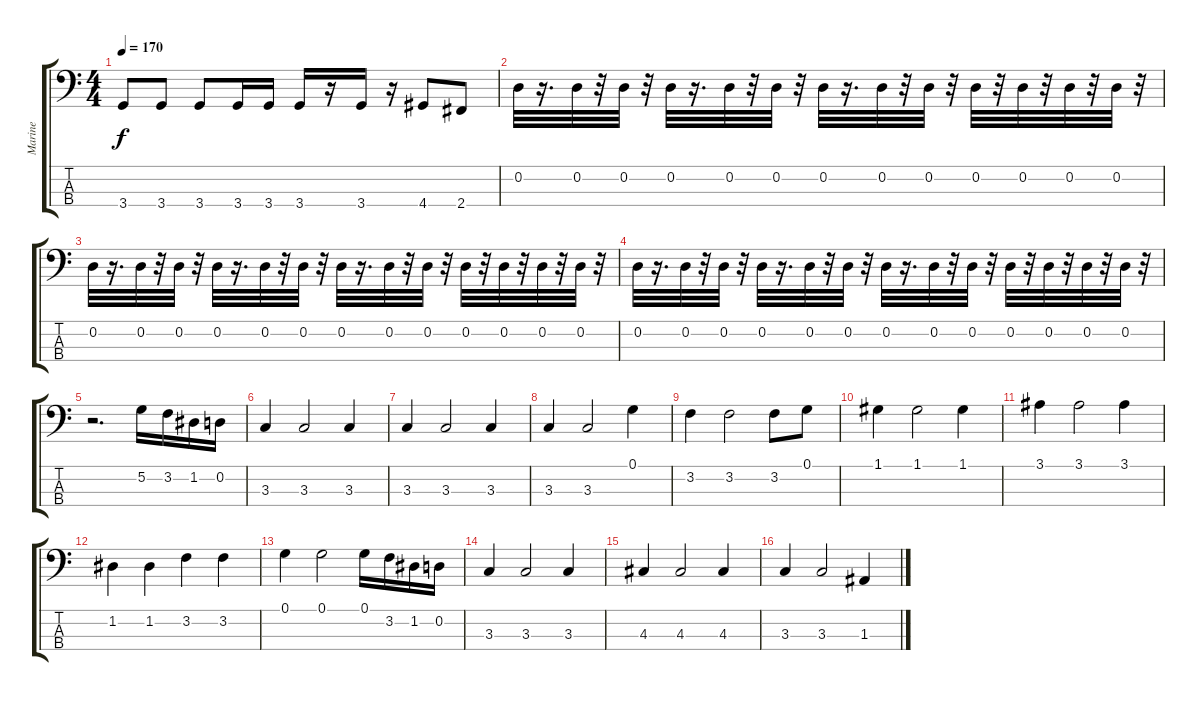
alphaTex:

\track ("Marine" "Marine") {instrument electricbassfinger}
\staff {score tabs}
\tuning (G2 D2 A1 E1) {hide}
\ts (4 4)
\tempo 170
\clef f4
\ks c
3.4.8{dy f} 3.4.8 3.4.8 3.4.16 3.4.16 3.4.16 r.16 3.4.16 r.16 4.4.8 2.4.8 |
0.2.32 r.16{d} 0.2.32 r.32 0.2.32 r.32 0.2.32 r.16{d} 0.2.32 r.32 0.2.32 r.32 0.2.32 r.16{d} 0.2.32 r.32 0.2.32 r.32 0.2.32 r.32 0.2.32 r.32 0.2.32 r.32 0.2.32 r.32 |
0.2.32 r.16{d} 0.2.32 r.32 0.2.32 r.32 0.2.32 r.16{d} 0.2.32 r.32 0.2.32 r.32 0.2.32 r.16{d} 0.2.32 r.32 0.2.32 r.32 0.2.32 r.32 0.2.32 r.32 0.2.32 r.32 0.2.32 r.32 |
0.2.32 r.16{d} 0.2.32 r.32 0.2.32 r.32 0.2.32 r.16{d} 0.2.32 r.32 0.2.32 r.32 0.2.32 r.16{d} 0.2.32 r.32 0.2.32 r.32 0.2.32 r.32 0.2.32 r.32 0.2.32 r.32 0.2.32 r.32 |
r.2{d} 5.2.16 3.2.16 1.2.16 0.2.16 |
3.3.4 3.3.2 3.3.4 |
3.3.4 3.3.2 3.3.4 |
3.3.4 3.3.2 0.1.4 |
3.2.4 3.2.2 3.2.8 0.1.8 |
1.1.4 1.1.2 1.1.4 |
3.1.4 3.1.2 3.1.4 |
1.2.4 1.2.4 3.2.4 3.2.4 |
0.1.4 0.1.2 0.1.16 3.2.16 1.2.16 0.2.16 |
3.3.4 3.3.2 3.3.4 |
4.3.4 4.3.2 4.3.4 |
3.3.4 3.3.2 1.3.4
